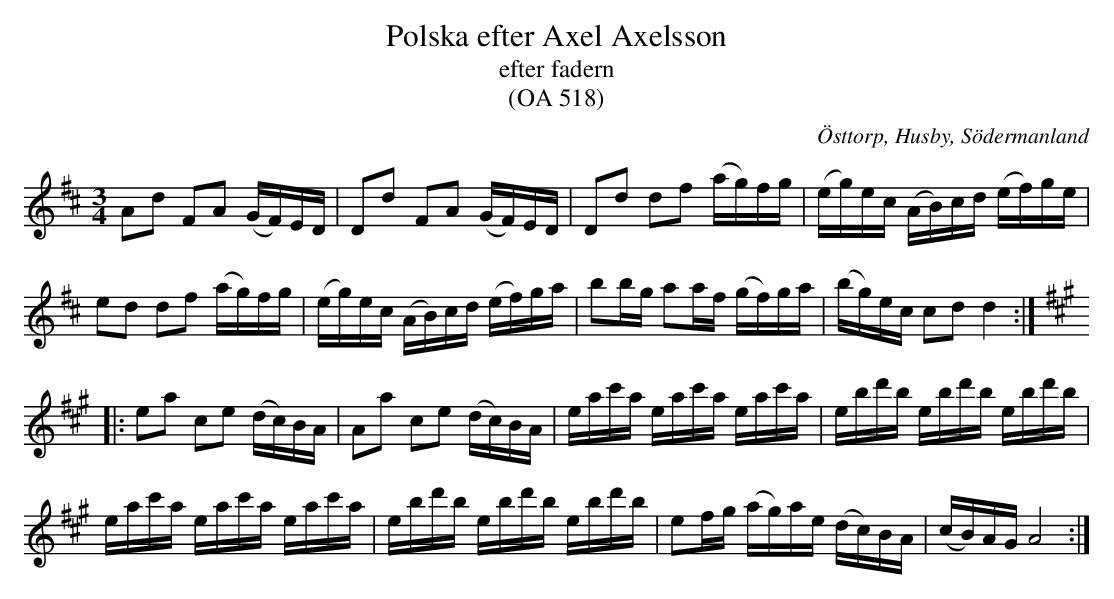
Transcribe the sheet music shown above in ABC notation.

X:1
T:Polska efter Axel Axelsson
T:efter fadern
T:(OA 518)
O:Östtorp, Husby, Södermanland
M:3/4
L:1/4
Q:90
K:D
A/d/ F/A/ (G/4F/4)E/4D/4 | D/d/ F/A/ (G/4F/4)E/4D/4 | D/d/ d/f/ (a/4g/4)f/4g/4 | (e/4g/4)e/4c/4 (A/4B/4)c/4d/4 (e/4f/4)g/4e/4 |
e/d/ d/f/ (a/4g/4)f/4g/4 | (e/4g/4)e/4c/4 (A/4B/4)c/4d/4 (e/4f/4)g/4a/4 | b/b/4g/4 a/a/4f/4 (g/4f/4)g/4a/4 | (b/4g/4)e/4c/4 c/d/ d ::
[K:A] e/a/ c/e/ (d/4c/4)B/4A/4 | A/a/ c/e/ (d/4c/4)B/4A/4 | e/4a/4c'/4a/4 e/4a/4c'/4a/4 e/4a/4c'/4a/4 | e/4b/4d'/4b/4 e/4b/4d'/4b/4 e/4b/4d'/4b/4 |
e/4a/4c'/4a/4 e/4a/4c'/4a/4 e/4a/4c'/4a/4 | e/4b/4d'/4b/4 e/4b/4d'/4b/4 e/4b/4d'/4b/4 | e/f/4g/4 (a/4g/4)a/4e/4 (d/4c/4)B/4A/4 | (c/4B/4)A/4G/4 A2 :|
